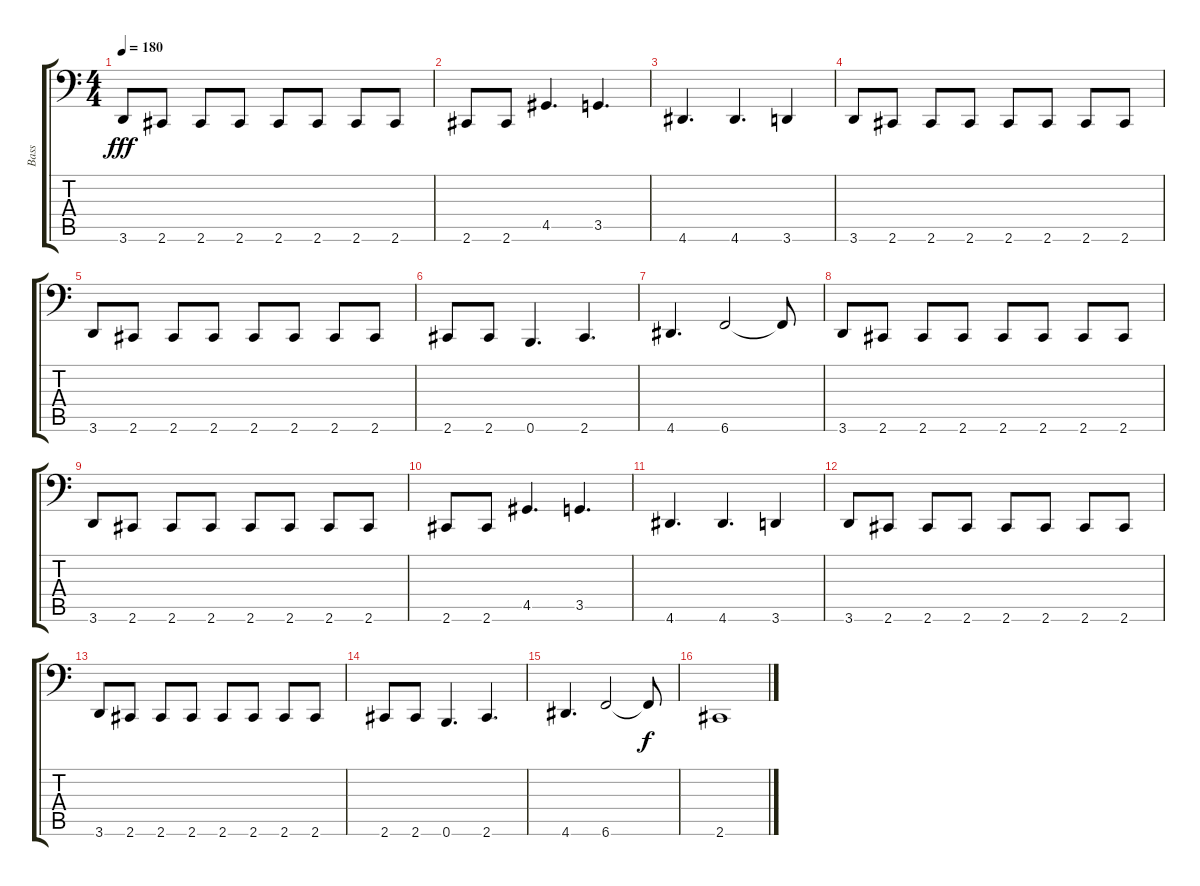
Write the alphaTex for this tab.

\track ("Bass" "Bass") {instrument electricbassfinger}
\staff {score tabs}
\tuning (C3 G2 D2 A1 E1 B0) {hide}
\ts (4 4)
\tempo 180
\clef f4
\ks c
3.6.8{dy fff} 2.6.8 2.6.8 2.6.8 2.6.8 2.6.8 2.6.8 2.6.8 |
2.6.8 2.6.8 4.5.4{d} 3.5.4{d} |
4.6.4{d} 4.6.4{d} 3.6.4 |
3.6.8 2.6.8 2.6.8 2.6.8 2.6.8 2.6.8 2.6.8 2.6.8 |
3.6.8 2.6.8 2.6.8 2.6.8 2.6.8 2.6.8 2.6.8 2.6.8 |
2.6.8 2.6.8 0.6.4{d} 2.6.4{d} |
4.6.4{d} 6.6.2 6.6{t}.8 |
3.6.8 2.6.8 2.6.8 2.6.8 2.6.8 2.6.8 2.6.8 2.6.8 |
3.6.8 2.6.8 2.6.8 2.6.8 2.6.8 2.6.8 2.6.8 2.6.8 |
2.6.8 2.6.8 4.5.4{d} 3.5.4{d} |
4.6.4{d} 4.6.4{d} 3.6.4 |
3.6.8 2.6.8 2.6.8 2.6.8 2.6.8 2.6.8 2.6.8 2.6.8 |
3.6.8 2.6.8 2.6.8 2.6.8 2.6.8 2.6.8 2.6.8 2.6.8 |
2.6.8 2.6.8 0.6.4{d} 2.6.4{d} |
4.6.4{d} 6.6.2 6.6{t}.8{dy f} |
2.6.1
